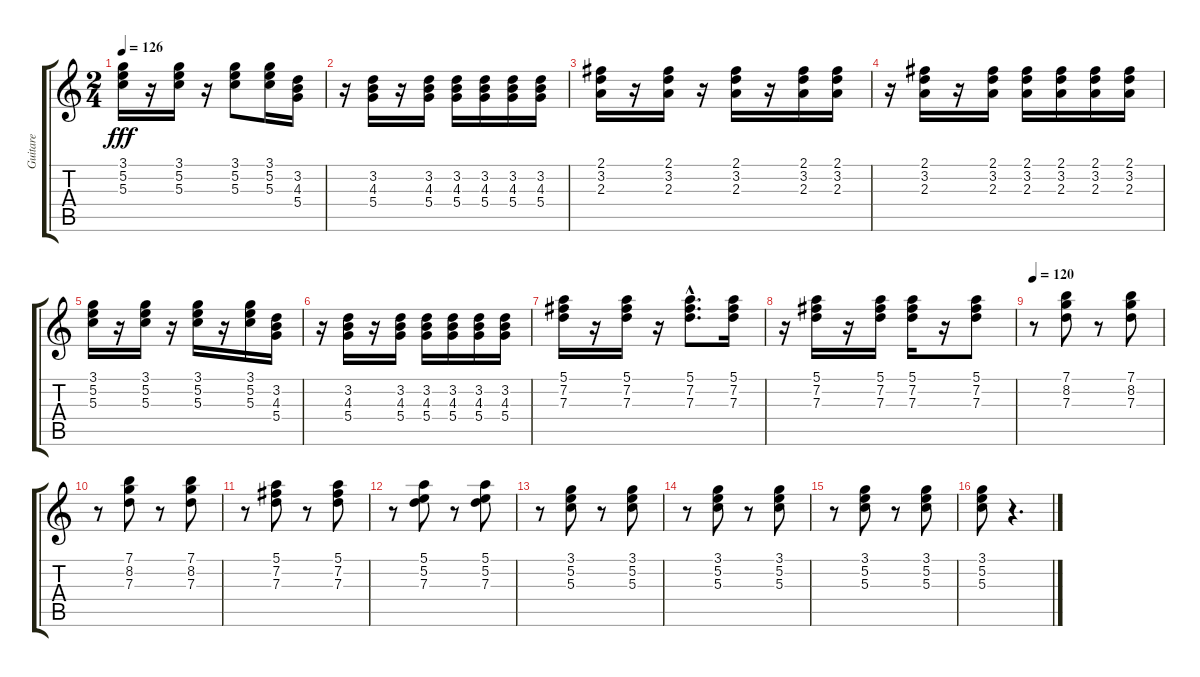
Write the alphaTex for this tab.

\track ("Guitare" "Guitare") {instrument electricguitarclean}
\staff {score tabs}
\tuning (E4 B3 G3 D3 A2 E2) {hide}
\ts (2 4)
\tempo 126
\clef g2
\ks c
(3.1 5.2 5.3).16{dy fff} r.16 (3.1 5.2 5.3).16 r.16 (3.1 5.2 5.3).8 (3.1 5.2 5.3).16 (3.2 4.3 5.4).16 |
r.16 (3.2 4.3 5.4).16 r.16 (3.2 4.3 5.4).16 (3.2 4.3 5.4).16 (3.2 4.3 5.4).16 (3.2 4.3 5.4).16 (3.2 4.3 5.4).16 |
(2.1 3.2 2.3).16 r.16 (2.1 3.2 2.3).16 r.16 (2.1 3.2 2.3).16 r.16 (2.1 3.2 2.3).16 (2.1 3.2 2.3).16 |
r.16 (2.1 3.2 2.3).16 r.16 (2.1 3.2 2.3).16 (2.1 3.2 2.3).16 (2.1 3.2 2.3).16 (2.1 3.2 2.3).16 (2.1 3.2 2.3).16 |
(3.1 5.2 5.3).16 r.16 (3.1 5.2 5.3).16 r.16 (3.1 5.2 5.3).16 r.16 (3.1 5.2 5.3).16 (3.2 4.3 5.4).16 |
r.16 (3.2 4.3 5.4).16 r.16 (3.2 4.3 5.4).16 (3.2 4.3 5.4).16 (3.2 4.3 5.4).16 (3.2 4.3 5.4).16 (3.2 4.3 5.4).16 |
(5.1 7.2 7.3).16 r.16 (5.1 7.2 7.3).16 r.16 (5.1{hac} 7.2{hac} 7.3{hac}).8{d} (5.1 7.2 7.3).16 |
r.16 (5.1 7.2 7.3).16 r.16 (5.1 7.2 7.3).16 (5.1 7.2 7.3).16 r.16 (5.1 7.2 7.3).8 |
\tempo 120
r.8 (7.1 8.2 7.3).8 r.8 (7.1 8.2 7.3).8 |
r.8 (7.1 8.2 7.3).8 r.8 (7.1 8.2 7.3).8 |
r.8 (5.1 7.2 7.3).8 r.8 (5.1 7.2 7.3).8 |
r.8 (5.1 5.2 7.3).8 r.8 (5.1 5.2 7.3).8 |
r.8 (3.1 5.2 5.3).8 r.8 (3.1 5.2 5.3).8 |
r.8 (3.1 5.2 5.3).8 r.8 (3.1 5.2 5.3).8 |
r.8 (3.1 5.2 5.3).8 r.8 (3.1 5.2 5.3).8 |
(3.1 5.2 5.3).8 r.4{d}
